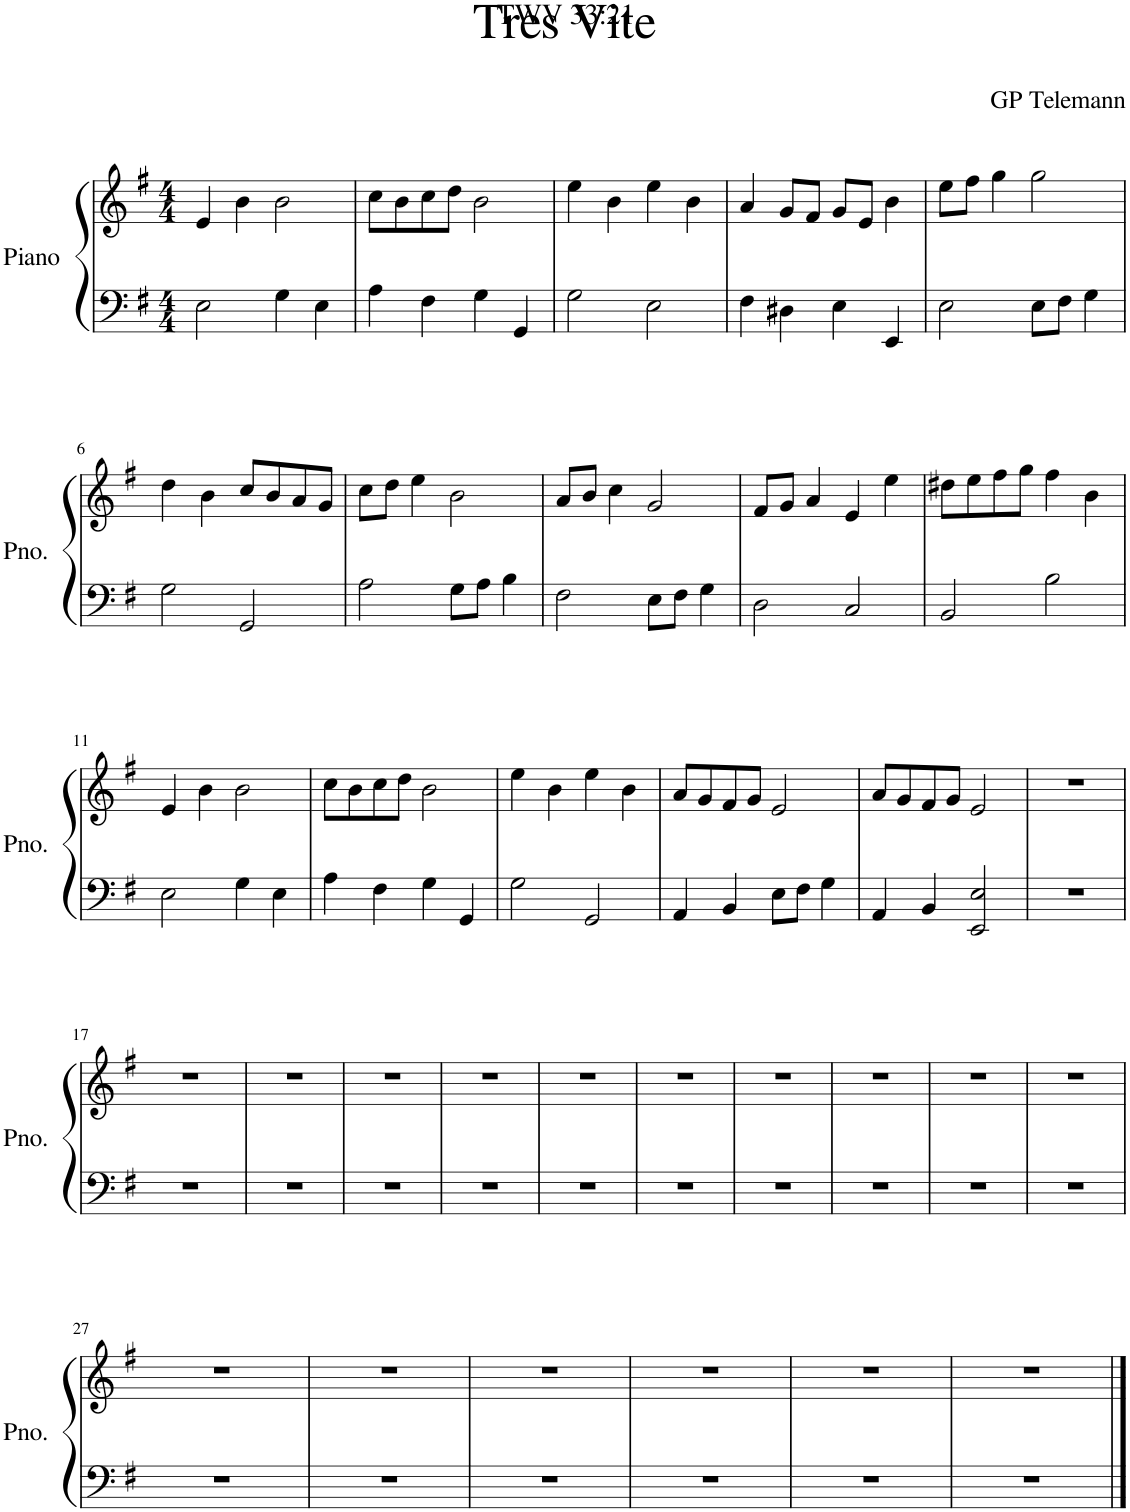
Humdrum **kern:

**kern	**kern
*part1	*part1
*staff2	*staff1
*I"Piano	*
*I'Pno.	*
*clefF4	*clefG2
*k[f#]	*k[f#]
*M4/4	*M4/4
=1	=1
2E\	4e/
.	4b\
4G\	2b\
4E\	.
=2	=2
4A\	8cc\L
.	8b\
4F#\	8cc\
.	8dd\J
4G\	2b\
4GG/	.
=3	=3
2G\	4ee\
.	4b\
2E\	4ee\
.	4b\
=4	=4
4F#\	4a/
4D#X\	8g/L
.	8f#/J
4E\	8g/L
.	8e/J
4EE/	4b\
=5	=5
2E\	8ee\L
.	8ff#\J
.	4gg\
8E\L	2gg\
8F#\J	.
4G\	.
!!LO:LB:g=z
=6	=6
2G\	4dd\
.	4b\
2GG/	8cc/L
.	8b/
.	8a/
.	8g/J
=7	=7
2A\	8cc\L
.	8dd\J
.	4ee\
8G\L	2b\
8A\J	.
4B\	.
=8	=8
2F#\	8a/L
.	8b/J
.	4cc\
8E\L	2g/
8F#\J	.
4G\	.
=9	=9
2D\	8f#/L
.	8g/J
.	4a/
2C/	4e/
.	4ee\
=10	=10
2BB/	8dd#X\L
.	8ee\
.	8ff#\
.	8gg\J
2B\	4ff#\
.	4b\
!!LO:LB:g=z
=11	=11
2E\	4e/
.	4b\
4G\	2b\
4E\	.
=12	=12
4A\	8cc\L
.	8b\
4F#\	8cc\
.	8dd\J
4G\	2b\
4GG/	.
=13	=13
2G\	4ee\
.	4b\
2GG/	4ee\
.	4b\
=14	=14
4AA/	8a/L
.	8g/
4BB/	8f#/
.	8g/J
8E\L	2e/
8F#\J	.
4G\	.
=15	=15
4AA/	8a/L
.	8g/
4BB/	8f#/
.	8g/J
2EE/ 2E/	2e/
=16	=16
1r	1r
!!LO:LB:g=z
=17	=17
1r	1r
=18	=18
1r	1r
=19	=19
1r	1r
=20	=20
1r	1r
=21	=21
1r	1r
=22	=22
1r	1r
=23	=23
1r	1r
=24	=24
1r	1r
=25	=25
1r	1r
=26	=26
1r	1r
!!LO:LB:g=z
=27	=27
1r	1r
=28	=28
1r	1r
=29	=29
1r	1r
=30	=30
1r	1r
=31	=31
1r	1r
=32	=32
1r	1r
==	==
*-	*-
